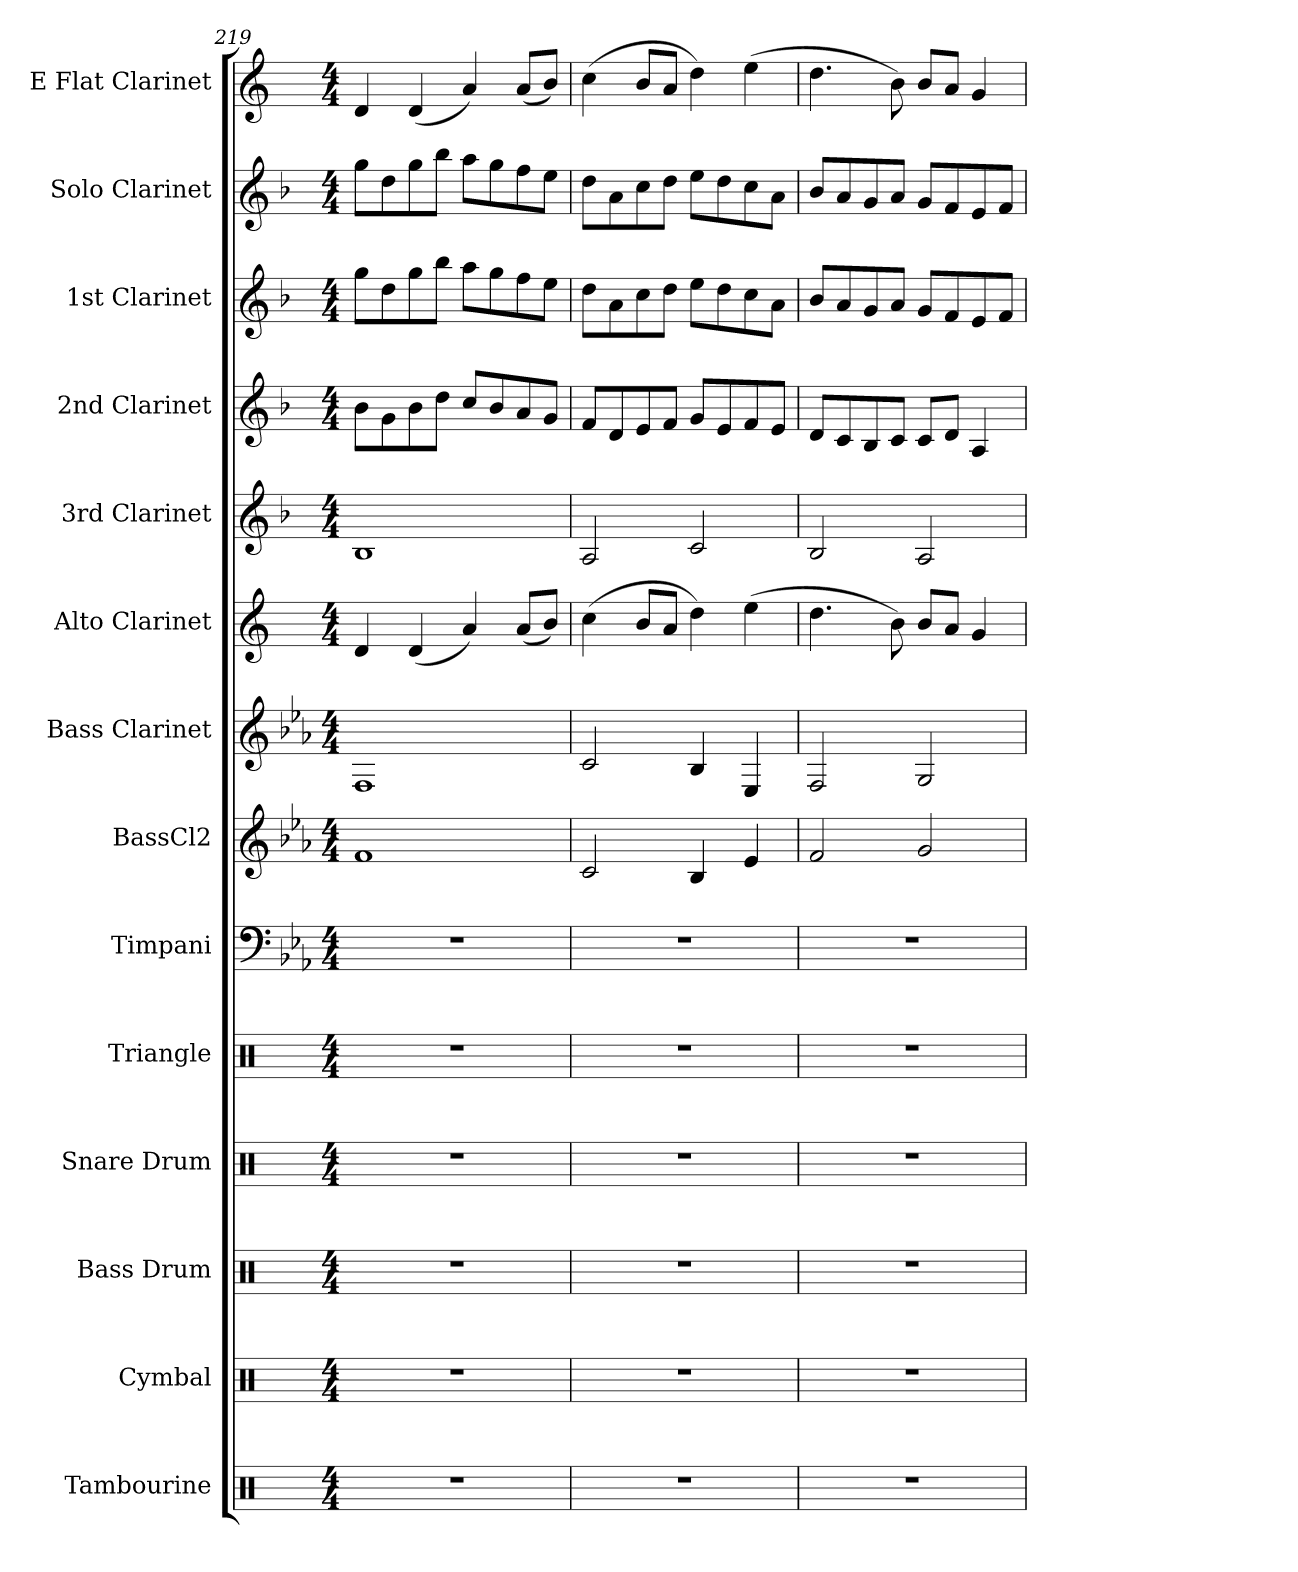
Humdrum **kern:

**kern	**kern	**kern	**kern	**kern	**kern	**kern	**kern	**kern	**kern	**kern	**kern	**kern	**kern
*part14	*part13	*part12	*part11	*part10	*part9	*part8	*part7	*part6	*part5	*part4	*part3	*part2	*part1
*staff14	*staff13	*staff12	*staff11	*staff10	*staff9	*staff8	*staff7	*staff6	*staff5	*staff4	*staff3	*staff2	*staff1
*I"Tambourine	*I"Cymbal	*I"Bass Drum	*I"Snare Drum	*I"Triangle	*I"Timpani	*I"BassCl2	*I"Bass Clarinet	*I"Alto Clarinet	*I"3rd Clarinet	*I"2nd Clarinet	*I"1st Clarinet	*I"Solo Clarinet	*I"E Flat Clarinet
*I'Tamb.	*I'Cym.	*I'B. Dr.	*I'Sn. Dr.	*I'Trgl.	*I'Timp.	*I'B. Cl2	*I'B. Cl.	*I'A. Cl.	*I'3rdCl.	*I'2nd Cl.	*I'1stCl.	*I'SoloCl.	*
*clefX	*clefX	*clefX	*clefX	*clefX	*clefF4	*clefG2	*clefG2	*clefG2	*clefG2	*clefG2	*clefG2	*clefG2	*clefG2
*	*	*	*	*	*	*ITrd8c14	*ITrd8c14	*ITrd5c9	*ITrd1c2	*ITrd1c2	*ITrd1c2	*ITrd1c2	*ITrd-2c-3
*k[]	*k[]	*k[]	*k[]	*k[]	*k[b-e-a-]	*k[b-e-a-]	*k[b-e-a-]	*k[b-e-a-]	*k[b-e-a-]	*k[b-e-a-]	*k[b-e-a-]	*k[b-e-a-]	*k[b-e-a-]
*M4/4	*M4/4	*M4/4	*M4/4	*M4/4	*M4/4	*M4/4	*M4/4	*M4/4	*M4/4	*M4/4	*M4/4	*M4/4	*M4/4
=219	=219	=219	=219	=219	=219	=219	=219	=219	=219	=219	=219	=219	=219
1r	1r	1r	1r	1r	1r	1F	1FF	4F/	1A-	8a-\L	8ff\L	8ff\L	4f/
.	.	.	.	.	.	.	.	.	.	8f\	8cc\	8cc\	.
.	.	.	.	.	.	.	.	(4F/	.	8a-\	8ff\	8ff\	(4f/
.	.	.	.	.	.	.	.	.	.	8cc\J	8aa-\J	8aa-\J	.
.	.	.	.	.	.	.	.	4c/)	.	8b-/L	8gg\L	8gg\L	4cc/)
.	.	.	.	.	.	.	.	.	.	8a-/	8ff\	8ff\	.
.	.	.	.	.	.	.	.	(8c/L	.	8g/	8ee-\	8ee-\	(8cc/L
.	.	.	.	.	.	.	.	8d/J)	.	8f/J	8dd\J	8dd\J	8dd/J)
=220	=220	=220	=220	=220	=220	=220	=220	=220	=220	=220	=220	=220	=220
1r	1r	1r	1r	1r	1r	2C/	2C/	(4e-\	2G/	8e-/L	8cc\L	8cc\L	(4ee-\
.	.	.	.	.	.	.	.	.	.	8c/	8g\	8g\	.
.	.	.	.	.	.	.	.	8d/L	.	8d/	8b-\	8b-\	8dd/L
.	.	.	.	.	.	.	.	8c/J	.	8e-/J	8cc\J	8cc\J	8cc/J
.	.	.	.	.	.	4BB-/	4BB-/	4f\)	2B-/	8f/L	8dd\L	8dd\L	4ff\)
.	.	.	.	.	.	.	.	.	.	8d/	8cc\	8cc\	.
.	.	.	.	.	.	4E-/	4EE-/	(4g\	.	8e-/	8b-\	8b-\	(4gg\
.	.	.	.	.	.	.	.	.	.	8d/J	8g\J	8g\J	.
=221	=221	=221	=221	=221	=221	=221	=221	=221	=221	=221	=221	=221	=221
1r	1r	1r	1r	1r	1r	2F/	2FF/	4.f\	2A-/	8c/L	8a-/L	8a-/L	4.ff\
.	.	.	.	.	.	.	.	.	.	8B-/	8g/	8g/	.
.	.	.	.	.	.	.	.	.	.	8A-/	8f/	8f/	.
.	.	.	.	.	.	.	.	8d\)	.	8B-/J	8g/J	8g/J	8dd\)
.	.	.	.	.	.	2G/	2GG/	8d/L	2G/	8B-/L	8f/L	8f/L	8dd/L
.	.	.	.	.	.	.	.	8c/J	.	8c/J	8e-/	8e-/	8cc/J
.	.	.	.	.	.	.	.	4B-/	.	4G/	8d/	8d/	4b-/
.	.	.	.	.	.	.	.	.	.	.	8e-/J	8e-/J	.
=	=	=	=	=	=	=	=	=	=	=	=	=	=
*-	*-	*-	*-	*-	*-	*-	*-	*-	*-	*-	*-	*-	*-
